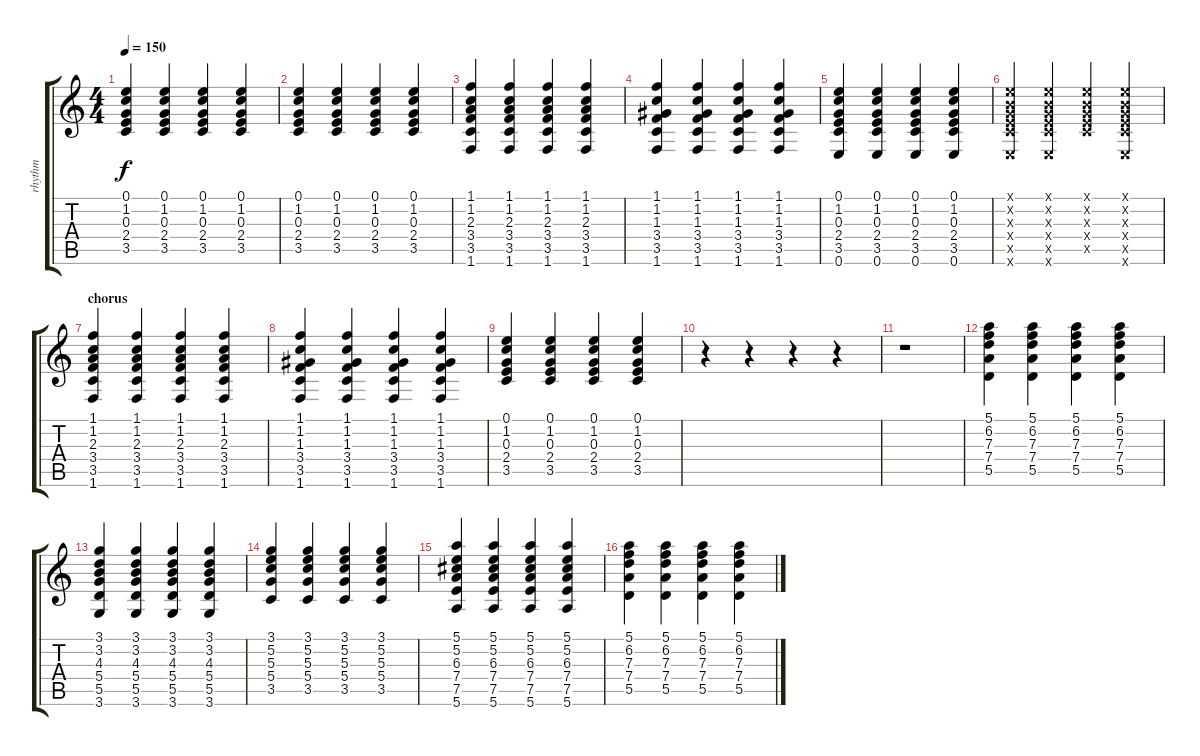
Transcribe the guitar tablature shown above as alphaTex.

\track ("rhythm" "rhythm") {instrument acousticguitarnylon}
\staff {score tabs}
\tuning (E4 B3 G3 D3 A2 E2) {hide}
\ts (4 4)
\tempo 150
\clef g2
\ks c
(0.1 1.2 0.3 2.4 3.5).4{dy f} (0.1 1.2 0.3 2.4 3.5).4 (0.1 1.2 0.3 2.4 3.5).4 (0.1 1.2 0.3 2.4 3.5).4 |
(0.1 1.2 0.3 2.4 3.5).4 (0.1 1.2 0.3 2.4 3.5).4 (0.1 1.2 0.3 2.4 3.5).4 (0.1 1.2 0.3 2.4 3.5).4 |
(1.1 1.2 2.3 3.4 3.5 1.6).4 (1.1 1.2 2.3 3.4 3.5 1.6).4 (1.1 1.2 2.3 3.4 3.5 1.6).4 (1.1 1.2 2.3 3.4 3.5 1.6).4 |
(1.1 1.2 1.3 3.4 3.5 1.6).4 (1.1 1.2 1.3 3.4 3.5 1.6).4 (1.1 1.2 1.3 3.4 3.5 1.6).4 (1.1 1.2 1.3 3.4 3.5 1.6).4 |
(0.1 1.2 0.3 2.4 3.5 0.6).4 (0.1 1.2 0.3 2.4 3.5 0.6).4 (0.1 1.2 0.3 2.4 3.5 0.6).4 (0.1 1.2 0.3 2.4 3.5 0.6).4 |
(0.1{x} 0.2{x} 0.3{x} 2.4{x} 3.5{x} 0.6{x}).4 (0.1{x} 0.2{x} 0.3{x} 2.4{x} 3.5{x} 0.6{x}).4 (0.1{x} 0.2{x} 0.3{x} 2.4{x} 3.5{x}).4 (0.1{x} 0.2{x} 0.3{x} 2.4{x} 3.5{x} 0.6{x}).4 |
\section ("" "chorus")
(1.1 1.2 2.3 3.4 3.5 1.6).4 (1.1 1.2 2.3 3.4 3.5 1.6).4 (1.1 1.2 2.3 3.4 3.5 1.6).4 (1.1 1.2 2.3 3.4 3.5 1.6).4 |
(1.1 1.2 1.3 3.4 3.5 1.6).4 (1.1 1.2 1.3 3.4 3.5 1.6).4 (1.1 1.2 1.3 3.4 3.5 1.6).4 (1.1 1.2 1.3 3.4 3.5 1.6).4 |
(0.1 1.2 0.3 2.4 3.5).4 (0.1 1.2 0.3 2.4 3.5).4 (0.1 1.2 0.3 2.4 3.5).4 (0.1 1.2 0.3 2.4 3.5).4 |
r.4 r.4 r.4 r.4 |
r.1 |
(5.1 6.2 7.3 7.4 5.5).4 (5.1 6.2 7.3 7.4 5.5).4 (5.1 6.2 7.3 7.4 5.5).4 (5.1 6.2 7.3 7.4 5.5).4 |
(3.1 3.2 4.3 5.4 5.5 3.6).4 (3.1 3.2 4.3 5.4 5.5 3.6).4 (3.1 3.2 4.3 5.4 5.5 3.6).4 (3.1 3.2 4.3 5.4 5.5 3.6).4 |
(3.1 5.2 5.3 5.4 3.5).4 (3.1 5.2 5.3 5.4 3.5).4 (3.1 5.2 5.3 5.4 3.5).4 (3.1 5.2 5.3 5.4 3.5).4 |
(5.1 5.2 6.3 7.4 7.5 5.6).4 (5.1 5.2 6.3 7.4 7.5 5.6).4 (5.1 5.2 6.3 7.4 7.5 5.6).4 (5.1 5.2 6.3 7.4 7.5 5.6).4 |
(5.1 6.2 7.3 7.4 5.5).4 (5.1 6.2 7.3 7.4 5.5).4 (5.1 6.2 7.3 7.4 5.5).4 (5.1 6.2 7.3 7.4 5.5).4
